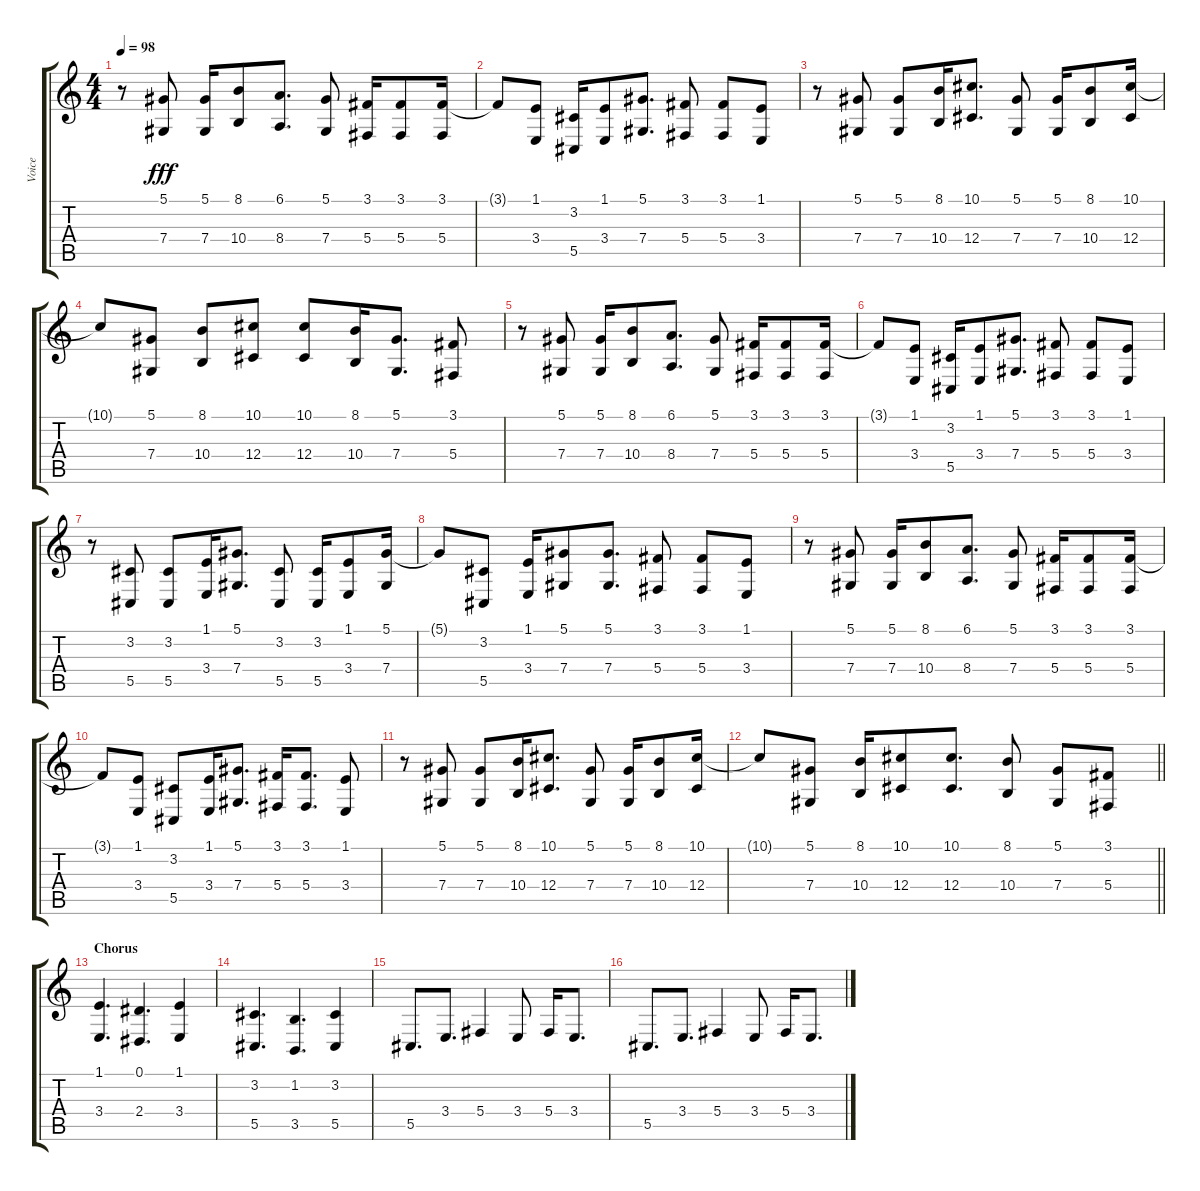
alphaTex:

\track ("Voice" "Voice") {instrument lead1square}
\staff {score tabs}
\tuning (Eb4 Bb3 Gb3 Db3 Ab2 Eb2) {hide}
\ts (4 4)
\tempo 98
\clef g2
\ks c
r.8{dy fff} (5.1 7.4).8 (5.1 7.4).16 (8.1 10.4).8 (6.1 8.4).8{d} (5.1 7.4).8 (3.1 5.4).16 (3.1 5.4).8 (3.1 5.4).16 |
3.1{t}.8 (1.1 3.4).8 (3.2 5.5).16 (1.1 3.4).8 (5.1 7.4).8{d} (3.1 5.4).8 (3.1 5.4).8 (1.1 3.4).8 |
r.8 (5.1 7.4).8 (5.1 7.4).8 (8.1 10.4).16 (10.1 12.4).8{d} (5.1 7.4).8 (5.1 7.4).16 (8.1 10.4).8 (10.1 12.4).16 |
10.1{t}.8 (5.1 7.4).8 (8.1 10.4).8 (10.1 12.4).8 (10.1 12.4).8 (8.1 10.4).16 (5.1 7.4).8{d} (3.1 5.4).8 |
r.8 (5.1 7.4).8 (5.1 7.4).16 (8.1 10.4).8 (6.1 8.4).8{d} (5.1 7.4).8 (3.1 5.4).16 (3.1 5.4).8 (3.1 5.4).16 |
3.1{t}.8 (1.1 3.4).8 (3.2 5.5).16 (1.1 3.4).8 (5.1 7.4).8{d} (3.1 5.4).8 (3.1 5.4).8 (1.1 3.4).8 |
r.8 (3.2 5.5).8 (3.2 5.5).8 (1.1 3.4).16 (5.1 7.4).8{d} (3.2 5.5).8 (3.2 5.5).16 (1.1 3.4).8 (5.1 7.4).16 |
5.1{t}.8 (3.2 5.5).8 (1.1 3.4).16 (5.1 7.4).8 (5.1 7.4).8{d} (3.1 5.4).8 (3.1 5.4).8 (1.1 3.4).8 |
r.8 (5.1 7.4).8 (5.1 7.4).16 (8.1 10.4).8 (6.1 8.4).8{d} (5.1 7.4).8 (3.1 5.4).16 (3.1 5.4).8 (3.1 5.4).16 |
3.1{t}.8 (1.1 3.4).8 (3.2 5.5).8 (1.1 3.4).16 (5.1 7.4).8{d} (3.1 5.4).16 (3.1 5.4).8{d} (1.1 3.4).8 |
r.8 (5.1 7.4).8 (5.1 7.4).8 (8.1 10.4).16 (10.1 12.4).8{d} (5.1 7.4).8 (5.1 7.4).16 (8.1 10.4).8 (10.1 12.4).16 |
\barLineRight lightlight
10.1{t}.8 (5.1 7.4).8 (8.1 10.4).16 (10.1 12.4).8 (10.1 12.4).8{d} (8.1 10.4).8 (5.1 7.4).8 (3.1 5.4).8 |
\section ("" "Chorus")
(1.1 3.4).4{d} (0.1 2.4).4{d} (1.1 3.4).4 |
(3.2 5.5).4{d} (1.2 3.5).4{d} (3.2 5.5).4 |
5.5.8{d} 3.4.8{d} 5.4.4 3.4.8 5.4.16 3.4.8{d} |
5.5.8{d} 3.4.8{d} 5.4.4 3.4.8 5.4.16 3.4.8{d}
